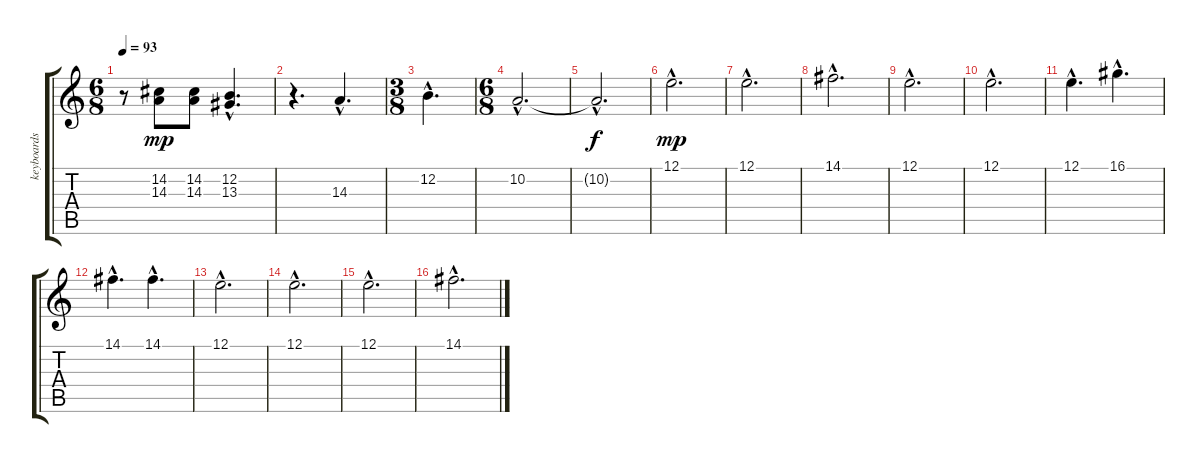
\track ("keyboards" "keyboards") {instrument stringensemble1}
\staff {score tabs}
\tuning (E4 B3 G3 D3 A2 E2) {hide}
\ts (6 8)
\tempo 93
\clef g2
\ks c
r.8{dy mp} (14.2 14.3).8 (14.2 14.3).8 (12.2{hac} 13.3{hac}).4{d} |
r.4{d} 14.3{hac}.4{d} |
\ts (3 8)
12.2{hac}.4{d} |
\ts (6 8)
10.2{hac}.2{d} |
10.2{hac t}.2{d dy f} |
12.1{hac}.2{d dy mp} |
12.1{hac}.2{d} |
14.1{hac}.2{d} |
12.1{hac}.2{d} |
12.1{hac}.2{d} |
12.1{hac}.4{d} 16.1{hac}.4{d} |
14.1{hac}.4{d} 14.1{hac}.4{d} |
12.1{hac}.2{d} |
12.1{hac}.2{d} |
12.1{hac}.2{d} |
14.1{hac}.2{d}
